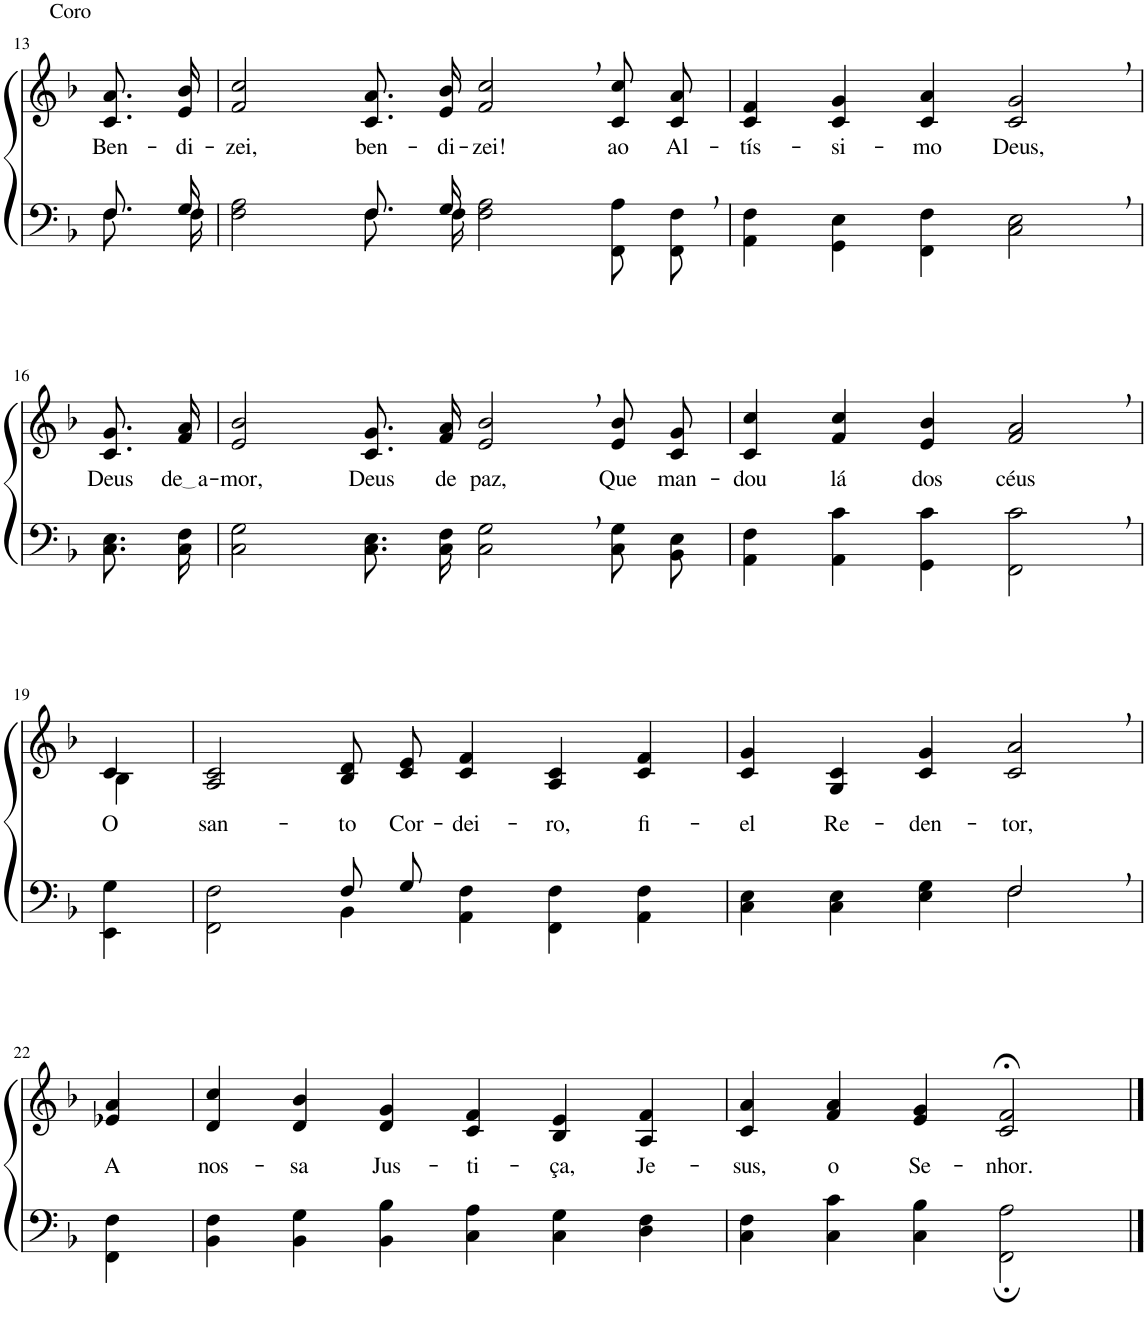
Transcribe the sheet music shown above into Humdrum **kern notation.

**kern	**kern	**text
*part2	*part1	*part1
*staff2	*staff1	*staff1
*I"Parte III e IV	*I"Parte I e II	*
!!LO:PB:g=z
*clefF4	*clefG2	*
*Trd-1c-2	*Trd-1c-2	*
*k[b-]	*k[b-]	*
*M6/4	*M6/4	*
=13	=13	=13
*^	*	*
!	!	!LO:TX:a:t=Coro	!
!	!	!	!LO:LY:b
8.F/L	8.F\L	8.c/ 8.a/L	Ben-
!	!	!	!LO:LY:b
16G/Jk	16F\Jk	16e/ 16b-/Jk	-di-
=14	=14	=14	=14
!	!	!	!LO:LY:b
2ryy	2F\ 2A\	2f/ 2cc/	-zei,
!	!	!	!LO:LY:b
8.F/L	8.F\L	8.c/ 8.a/L	ben-
!	!	!	!LO:LY:b
16G/Jk	16F\Jk	16e/ 16b-/Jk	-di-
!	!	!	!LO:LY:b
2.ryy	2F\ 2A\	2f/, 2cc/,	-zei!
!	!	!	!LO:LY:b
.	8FF/ 8A/L	8c/ 8cc/L	ao
!	!	!	!LO:LY:b
.	8FF/ 8F/J	8c/ 8a/J	Al-
=15	=15	=15	=15
!	!	!	!LO:LY:b
*v	*v	*	*
4AA\ 4F\	4c/ 4f/	-tís-
!	!	!LO:LY:b
4GG\ 4E\	4c/ 4g/	-si-
!	!	!LO:LY:b
4FF\ 4F\	4c/ 4a/	-mo
!	!	!LO:LY:b
2C\, 2E\,	2c/, 2g/,	Deus,
!!LO:LB:g=z
=16	=16	=16
!	!	!LO:LY:b
8.C\ 8.E\L	8.c/ 8.g/L	Deus
!	!	!LO:LY:b
16C\ 16F\Jk	16f/ 16a/Jk	de a
=17	=17	=17
!	!	!LO:LY:b
2C\ 2G\	2e/ 2b-/	-mor,
!	!	!LO:LY:b
8.C\ 8.E\L	8.c/ 8.g/L	Deus
!	!	!LO:LY:b
16C\ 16F\Jk	16f/ 16a/Jk	de
!	!	!LO:LY:b
2C\, 2G\,	2e/, 2b-/,	paz,
!	!	!LO:LY:b
8C\ 8G\L	8e/ 8b-/L	Que
!	!	!LO:LY:b
8BB-\ 8E\J	8c/ 8g/J	man-
=18	=18	=18
!	!	!LO:LY:b
4AA\ 4F\	4c/ 4cc/	-dou
!	!	!LO:LY:b
4AA\ 4c\	4f/ 4cc/	lá
!	!	!LO:LY:b
4GG\ 4c\	4e/ 4b-/	dos
!	!	!LO:LY:b
2FF\, 2c\,	2f/, 2a/,	céus
!!LO:LB:g=z
=19	=19	=19
*	*^	*
!	!	!	!LO:LY:b
4EE\ 4G\	4c/	4B-\	O
=20	=20	=20	=20
*^	*	*	*
!	!	!	!	!LO:LY:b
*	*	*v	*v	*
2ryy	2FF\ 2F\	2A/ 2c/	san-
!	!	!	!LO:LY:b
8F/L	4BB-\	8B-/ 8d/L	-to
!	!	!	!LO:LY:b
8G/J	.	8c/ 8e/J	Cor-
!	!	!	!LO:LY:b
2.ryy	4AA\ 4F\	4c/ 4f/	-dei-
!	!	!	!LO:LY:b
.	4FF\ 4F\	4A/ 4c/	-ro,
!	!	!	!LO:LY:b
.	4AA\ 4F\	4c/ 4f/	fi-
=21	=21	=21	=21
!	!	!	!LO:LY:b
2ryy	4C\ 4E\	4c/ 4g/	-el
!	!	!	!LO:LY:b
.	4C\ 4E\	4G/ 4c/	Re-
!	!	!	!LO:LY:b
4ryy	4E\ 4G\	4c/ 4g/	-den-
!	!	!	!LO:LY:b
2F,/	2F\	2c/, 2a/,	-tor,
!!LO:LB:g=z
=22	=22	=22	=22
!	!	!	!LO:LY:b
*v	*v	*	*
4FF\ 4F\	4e-X/ 4a/	A
=23	=23	=23
!	!	!LO:LY:b
4BB-\ 4F\	4d/ 4cc/	nos-
!	!	!LO:LY:b
4BB-\ 4G\	4d/ 4b-/	-sa
!	!	!LO:LY:b
4BB-\ 4B-\	4d/ 4g/	Jus-
!	!	!LO:LY:b
4C\ 4A\	4c/ 4f/	-ti-
!	!	!LO:LY:b
4C\ 4G\	4B-/ 4e/	-ça,
!	!	!LO:LY:b
4D\ 4F\	4A/ 4f/	Je-
=24	=24	=24
!	!	!LO:LY:b
4C\ 4F\	4c/ 4a/	-sus,
!	!	!LO:LY:b
4C\ 4c\	4f/ 4a/	o
!	!	!LO:LY:b
4C\ 4B-\	4e/ 4g/	Se-
!	!	!LO:LY:b
2FF\; 2A\;	2c/;< 2f/;<	-nhor.
==	==	==
*-	*-	*-
